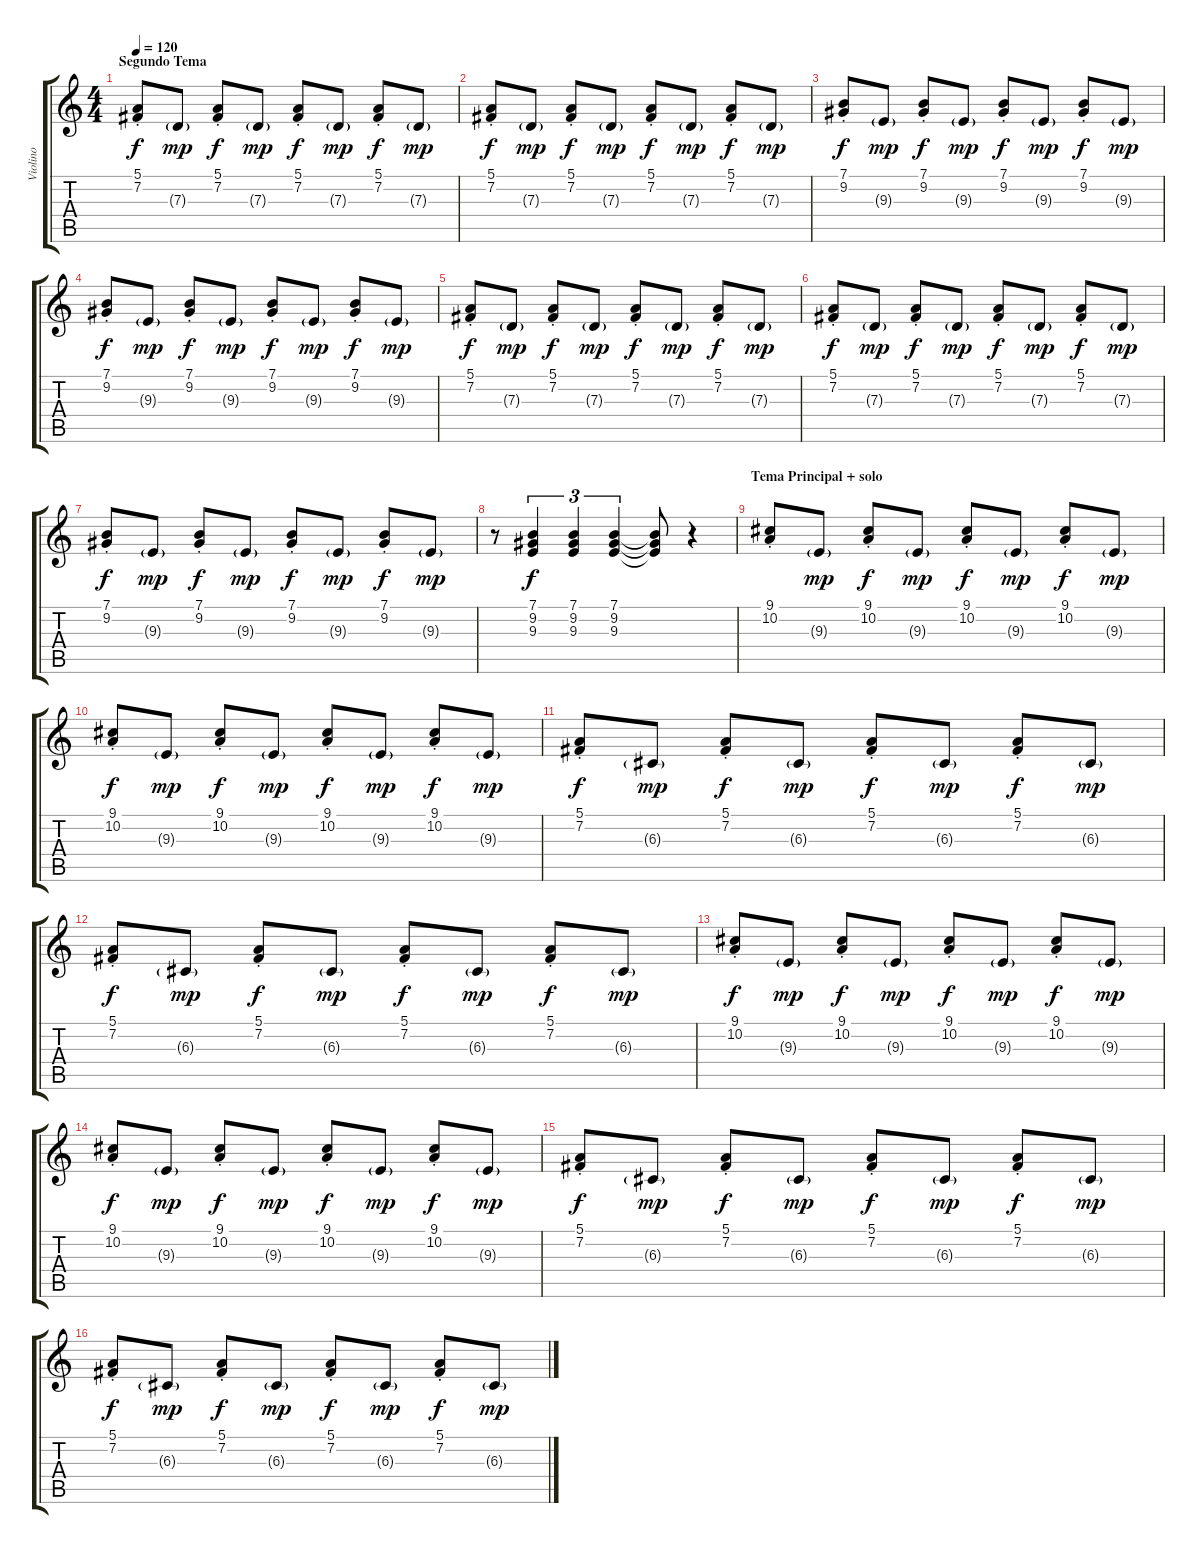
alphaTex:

\track ("Violino" "Violino") {instrument stringensemble1}
\staff {score tabs}
\tuning (E4 B3 G3 D3 A2 E2) {hide}
\ts (4 4)
\section ("" "Segundo Tema")
\tempo 120
\clef g2
\ks c
(5.1{st} 7.2{st}).8{dy f} 7.3{g}.8{dy mp} (5.1{st} 7.2{st}).8{dy f} 7.3{g}.8{dy mp} (5.1{st} 7.2{st}).8{dy f} 7.3{g}.8{dy mp} (5.1{st} 7.2{st}).8{dy f} 7.3{g}.8{dy mp} |
(5.1{st} 7.2{st}).8{dy f} 7.3{g}.8{dy mp} (5.1{st} 7.2{st}).8{dy f} 7.3{g}.8{dy mp} (5.1{st} 7.2{st}).8{dy f} 7.3{g}.8{dy mp} (5.1{st} 7.2{st}).8{dy f} 7.3{g}.8{dy mp} |
(7.1{st} 9.2{st}).8{dy f} 9.3{g}.8{dy mp} (7.1{st} 9.2{st}).8{dy f} 9.3{g}.8{dy mp} (7.1{st} 9.2{st}).8{dy f} 9.3{g}.8{dy mp} (7.1{st} 9.2{st}).8{dy f} 9.3{g}.8{dy mp} |
(7.1{st} 9.2{st}).8{dy f} 9.3{g}.8{dy mp} (7.1{st} 9.2{st}).8{dy f} 9.3{g}.8{dy mp} (7.1{st} 9.2{st}).8{dy f} 9.3{g}.8{dy mp} (7.1{st} 9.2{st}).8{dy f} 9.3{g}.8{dy mp} |
(5.1{st} 7.2{st}).8{dy f} 7.3{g}.8{dy mp} (5.1{st} 7.2{st}).8{dy f} 7.3{g}.8{dy mp} (5.1{st} 7.2{st}).8{dy f} 7.3{g}.8{dy mp} (5.1{st} 7.2{st}).8{dy f} 7.3{g}.8{dy mp} |
(5.1{st} 7.2{st}).8{dy f} 7.3{g}.8{dy mp} (5.1{st} 7.2{st}).8{dy f} 7.3{g}.8{dy mp} (5.1{st} 7.2{st}).8{dy f} 7.3{g}.8{dy mp} (5.1{st} 7.2{st}).8{dy f} 7.3{g}.8{dy mp} |
(7.1{st} 9.2{st}).8{dy f} 9.3{g}.8{dy mp} (7.1{st} 9.2{st}).8{dy f} 9.3{g}.8{dy mp} (7.1{st} 9.2{st}).8{dy f} 9.3{g}.8{dy mp} (7.1{st} 9.2{st}).8{dy f} 9.3{g}.8{dy mp} |
r.8 (7.1 9.2 9.3).4{tu (3 2) dy f} (7.1 9.2 9.3).4{tu (3 2)} (7.1 9.2 9.3).4{tu (3 2)} (7.1{t} 9.2{t} 9.3{t}).8 r.4 |
\section ("" "Tema Principal + solo")
(9.1{st} 10.2{st}).8 9.3{g}.8{dy mp} (9.1{st} 10.2{st}).8{dy f} 9.3{g}.8{dy mp} (9.1{st} 10.2{st}).8{dy f} 9.3{g}.8{dy mp} (9.1{st} 10.2{st}).8{dy f} 9.3{g}.8{dy mp} |
(9.1{st} 10.2{st}).8{dy f} 9.3{g}.8{dy mp} (9.1{st} 10.2{st}).8{dy f} 9.3{g}.8{dy mp} (9.1{st} 10.2{st}).8{dy f} 9.3{g}.8{dy mp} (9.1{st} 10.2{st}).8{dy f} 9.3{g}.8{dy mp} |
(5.1{st} 7.2{st}).8{dy f} 6.3{g}.8{dy mp} (5.1{st} 7.2{st}).8{dy f} 6.3{g}.8{dy mp} (5.1{st} 7.2{st}).8{dy f} 6.3{g}.8{dy mp} (5.1{st} 7.2{st}).8{dy f} 6.3{g}.8{dy mp} |
(5.1{st} 7.2{st}).8{dy f} 6.3{g}.8{dy mp} (5.1{st} 7.2{st}).8{dy f} 6.3{g}.8{dy mp} (5.1{st} 7.2{st}).8{dy f} 6.3{g}.8{dy mp} (5.1{st} 7.2{st}).8{dy f} 6.3{g}.8{dy mp} |
(9.1{st} 10.2{st}).8{dy f} 9.3{g}.8{dy mp} (9.1{st} 10.2{st}).8{dy f} 9.3{g}.8{dy mp} (9.1{st} 10.2{st}).8{dy f} 9.3{g}.8{dy mp} (9.1{st} 10.2{st}).8{dy f} 9.3{g}.8{dy mp} |
(9.1{st} 10.2{st}).8{dy f} 9.3{g}.8{dy mp} (9.1{st} 10.2{st}).8{dy f} 9.3{g}.8{dy mp} (9.1{st} 10.2{st}).8{dy f} 9.3{g}.8{dy mp} (9.1{st} 10.2{st}).8{dy f} 9.3{g}.8{dy mp} |
(5.1{st} 7.2{st}).8{dy f} 6.3{g}.8{dy mp} (5.1{st} 7.2{st}).8{dy f} 6.3{g}.8{dy mp} (5.1{st} 7.2{st}).8{dy f} 6.3{g}.8{dy mp} (5.1{st} 7.2{st}).8{dy f} 6.3{g}.8{dy mp} |
(5.1{st} 7.2{st}).8{dy f} 6.3{g}.8{dy mp} (5.1{st} 7.2{st}).8{dy f} 6.3{g}.8{dy mp} (5.1{st} 7.2{st}).8{dy f} 6.3{g}.8{dy mp} (5.1{st} 7.2{st}).8{dy f} 6.3{g}.8{dy mp}
